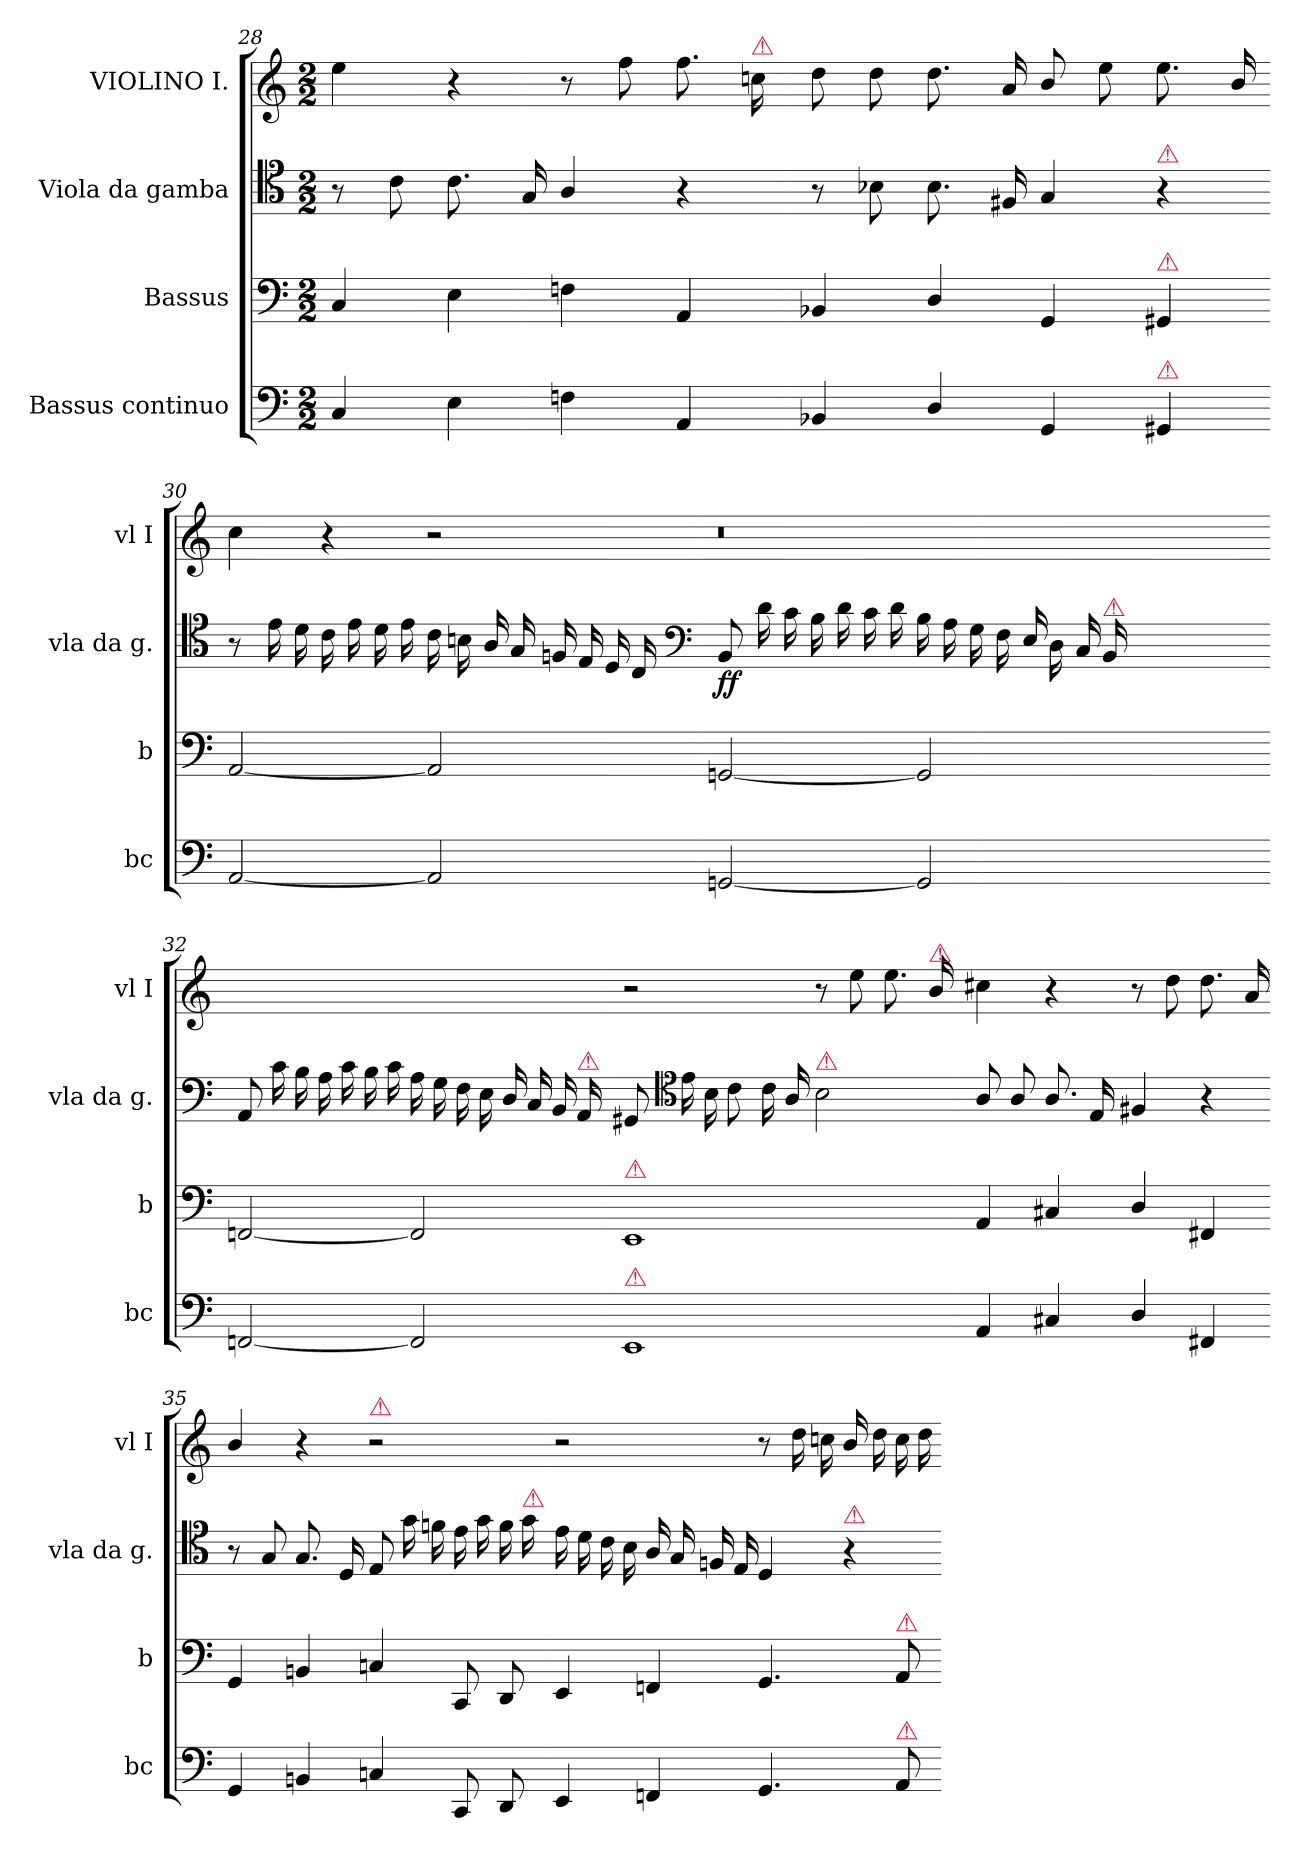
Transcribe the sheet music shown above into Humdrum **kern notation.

**kern	**kern	**kern	**dynam	**kern
*part4	*part3	*part2	*part2	*part1
*staff4	*staff3	*staff2	*staff2	*staff1
*I"Bassus continuo	*I"Bassus	*I"Viola da gamba	*	*I"VIOLINO I.
*I'bc	*I'b	*I'vla da g.	*	*I'vl I
*clefF4	*clefF4	*clefC4	*	*clefG2
*k[]	*k[]	*k[]	*	*k[]
*M2/2	*M2/2	*M2/2	*	*M2/2
=28	=28	=28	=28	=28
4C/	4C/	8r	.	4ee\
.	.	8c\	.	.
4E\	4E\	8.c\	.	4r
.	.	16G/	.	.
4Fn\	4Fn\	4A/	.	8r
.	.	.	.	8ff\
4AA/	4AA/	4r	.	8.ff\
!	!	!	!	!LO:TX:a:color=crimson:t=⚠
.	.	.	.	16ccn\
=29-	=29-	=29-	=29-	=29-
4BB-X/	4BB-X/	8r	.	8dd\
.	.	8B-X\	.	8dd\
4D/	4D/	8.B-\	.	8.dd\
.	.	16F#X/	.	16a/
4GG/	4GG/	4G/	.	8b/
.	.	.	.	8ee\
!	!	!LO:TX:a:color=crimson:t=⚠	!	!
!	!LO:TX:a:color=crimson:t=⚠	!	!	!
!LO:TX:a:color=crimson:t=⚠	!	!	!	!
4GG#X/	4GG#X/	4r	.	8.ee\
.	.	.	.	16b/
=30-	=30-	=30-	=30-	=30-
[2AA/	[2AA/	8r	.	4cc\
.	.	16e\	.	.
.	.	16d\	.	.
.	.	16c\	.	4r
.	.	16e\	.	.
.	.	16d\	.	.
.	.	16e\	.	.
2AA/]	2AA/]	16c\	.	2r
.	.	16Bn\	.	.
.	.	16A/	.	.
.	.	16G/	.	.
.	.	16Fn/	.	.
.	.	16E/	.	.
.	.	16D/	.	.
.	.	16C/	.	.
*	*	*clefF4	*	*
=31-	=31-	=31-	=31-	=31-
[2GGn/	[2GGn/	8BB/	ff	0r
.	.	16d\	.	.
.	.	16c\	.	.
.	.	16B\	.	.
.	.	16d\	.	.
.	.	16c\	.	.
.	.	16d\	.	.
2GG/]	2GG/]	16B\	.	.
.	.	16A\	.	.
.	.	16G\	.	.
.	.	16F\	.	.
.	.	16E/	.	.
.	.	16D\	.	.
.	.	16C/	.	.
!	!	!LO:TX:a:color=crimson:t=⚠	!	!
.	.	16BB/	.	.
1ryy	1ryy	1ryy	.	.
=32-	=32-	=32-	=32-	=32-
[2FFn/	[2FFn/	8AA/	.	1ryy
.	.	16c\	.	.
.	.	16B\	.	.
.	.	16A\	.	.
.	.	16c\	.	.
.	.	16B\	.	.
.	.	16c\	.	.
2FF/]	2FF/]	16A\	.	.
.	.	16G\	.	.
.	.	16F\	.	.
.	.	16E\	.	.
.	.	16D/	.	.
.	.	16C/	.	.
.	.	16BB/	.	.
!	!	!LO:TX:a:color=crimson:t=⚠	!	!
.	.	16AA/	.	.
=33-	=33-	=33-	=33-	=33-
!	!LO:TX:a:color=crimson:t=⚠	!	!	!
!LO:TX:a:color=crimson:t=⚠	!	!	!	!
1EE	1EE	8GG#X/	.	2r
*	*	*clefC4	*	*
.	.	16e\	.	.
.	.	16B\	.	.
.	.	8c\	.	.
.	.	16c\	.	.
.	.	16A/	.	.
!	!	!LO:TX:a:color=crimson:t=⚠	!	!
.	.	2B\	.	8r
.	.	.	.	8ee\
.	.	.	.	8.ee\
!	!	!	!	!LO:TX:a:color=crimson:t=⚠
.	.	.	.	16b/
=34-	=34-	=34-	=34-	=34-
4AA/	4AA/	8A/	.	4cc#X\
.	.	8A/	.	.
4C#X/	4C#X/	8.A/	.	4r
.	.	16E/	.	.
4D/	4D/	4F#X/	.	8r
.	.	.	.	8dd\
4FF#X/	4FF#X/	4r	.	8.dd\
.	.	.	.	16a/
=35-	=35-	=35-	=35-	=35-
4GG/	4GG/	8r	.	4b/
.	.	8G/	.	.
4BBn/	4BBn/	8.G/	.	4r
.	.	16D/	.	.
!	!	!	!	!LO:TX:a:color=crimson:t=⚠
4Cn/	4Cn/	8E/	.	2r
.	.	16g\	.	.
.	.	16fn\	.	.
8CC/	8CC/	16e\	.	.
.	.	16g\	.	.
8DD/	8DD/	16f\	.	.
!	!	!LO:TX:a:color=crimson:t=⚠	!	!
.	.	16g\	.	.
=36-	=36-	=36-	=36-	=36-
4EE/	4EE/	16e\	.	2r
.	.	16d\	.	.
.	.	16c\	.	.
.	.	16B\	.	.
4FFn/	4FFn/	16A/	.	.
.	.	16G/	.	.
.	.	16Fn/	.	.
.	.	16E/	.	.
4.GG/	4.GG/	4D/	.	8r
.	.	.	.	16dd\
.	.	.	.	16ccn\
!	!	!LO:TX:a:color=crimson:t=⚠	!	!
.	.	4r	.	16b/
.	.	.	.	16dd\
!	!LO:TX:a:color=crimson:t=⚠	!	!	!
!LO:TX:a:color=crimson:t=⚠	!	!	!	!
8AA/	8AA/	.	.	16cc\
.	.	.	.	16dd\
=-	=-	=-	=-	=-
*-	*-	*-	*-	*-
